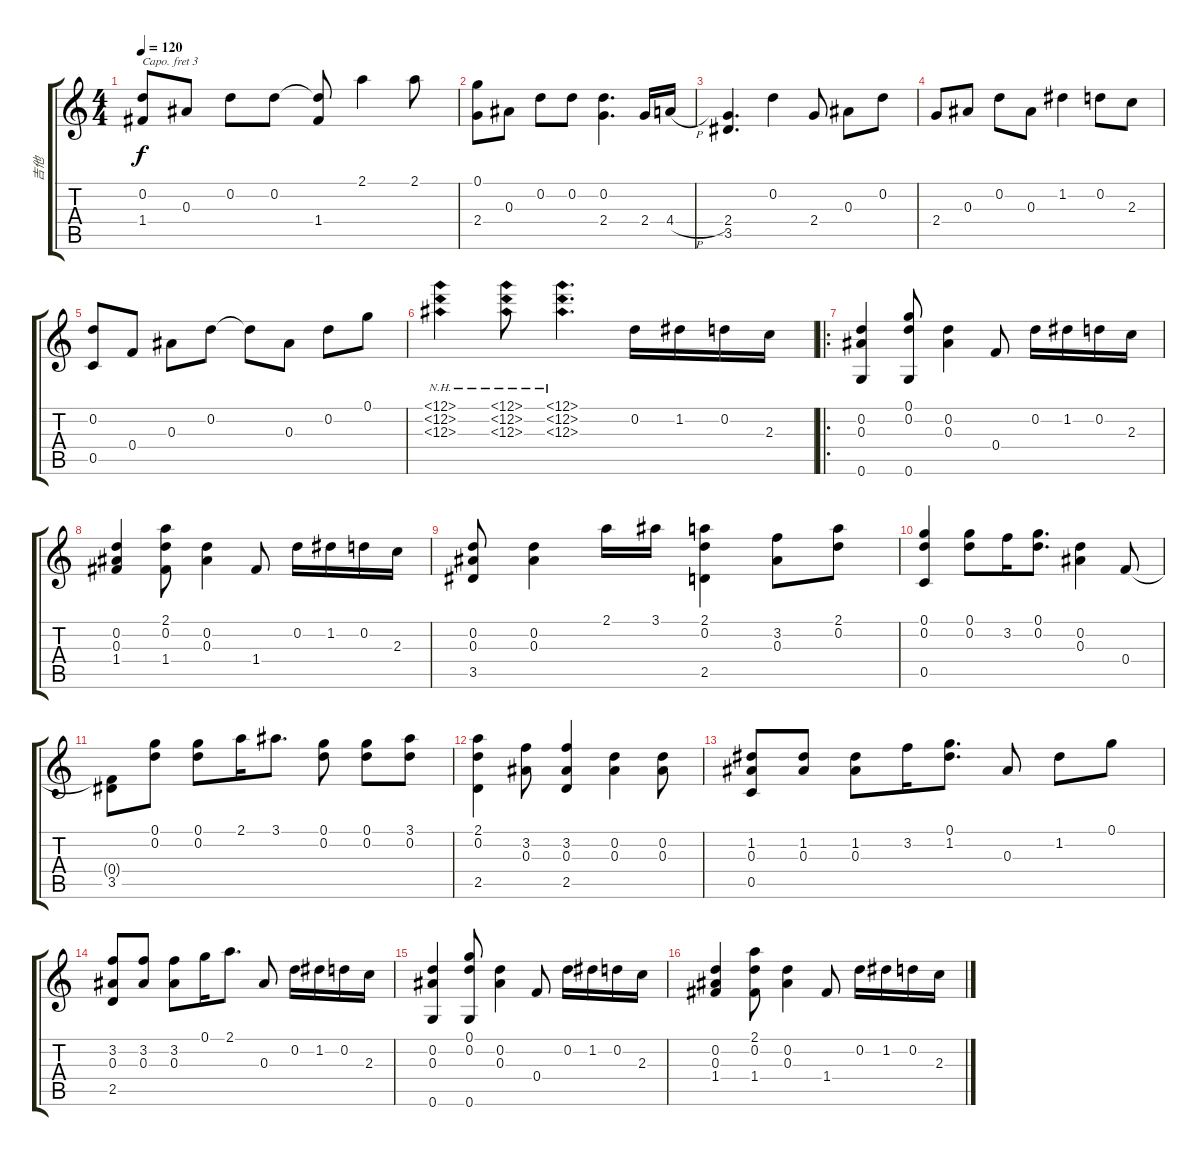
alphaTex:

\track ("吉他" "吉他") {instrument acousticguitarnylon}
\staff {score tabs}
\capo 3
\tuning (E4 B3 G3 D3 A2 E2) {hide}
\ts (4 4)
\tempo 120
\clef g2
\ks c
(0.2 1.4).8{dy f} 0.3.8 0.2.8 0.2.8 (0.2{t} 1.4).8 2.1.4 2.1.8 |
(0.1 2.4).8 0.3.8 0.2.8 0.2.8 (0.2 2.4).4{d} 2.4.16 4.4{h}.16 |
(2.4 3.5).4{d} 0.2.4 2.4.8 0.3.8 0.2.8 |
2.4.8 0.3.8 0.2.8 0.3.8 1.2.4 0.2.8 2.3.8 |
(0.2 0.5).8 0.4.8 0.3.8 0.2.8 0.2{t}.8 0.3.8 0.2.8 0.1.8 |
(12.1{nh} 12.2{nh} 12.3{nh}).4 (12.1{nh} 12.2{nh} 12.3{nh}).8 (12.1{nh} 12.2{nh} 12.3{nh}).4{d} 0.2.16 1.2.16 0.2.16 2.3.16 |
\ro
(0.2 0.3 0.6).4 (0.1 0.2 0.6).8 (0.2 0.3).4 0.4.8 0.2.16 1.2.16 0.2.16 2.3.16 |
(0.2 0.3 1.4).4 (2.1 0.2 1.4).8 (0.2 0.3).4 1.4.8 0.2.16 1.2.16 0.2.16 2.3.16 |
(0.2 0.3 3.5).8 (0.2 0.3).4 2.1.16 3.1.16 (2.1 0.2 2.5).4 (3.2 0.3).8 (2.1 0.2).8 |
(0.1 0.2 0.5).4 (0.1 0.2).8 3.2.16 (0.1 0.2).8{d} (0.2 0.3).4 0.4.8 |
(0.4{t} 3.5).8 (0.1 0.2).8 (0.1 0.2).8 2.1.16 3.1.8{d} (0.1 0.2).8 (0.1 0.2).8 (3.1 0.2).8 |
(2.1 0.2 2.5).4 (3.2 0.3).8 (3.2 0.3 2.5).4 (0.2 0.3).4 (0.2 0.3).8 |
(1.2 0.3 0.5).8 (1.2 0.3).8 (1.2 0.3).8 3.2.16 (0.1 1.2).8{d} 0.3.8 1.2.8 0.1.8 |
(3.2 0.3 2.5).8 (3.2 0.3).8 (3.2 0.3).8 0.1.16 2.1.8{d} 0.3.8 0.2.16 1.2.16 0.2.16 2.3.16 |
(0.2 0.3 0.6).4 (0.1 0.2 0.6).8 (0.2 0.3).4 0.4.8 0.2.16 1.2.16 0.2.16 2.3.16 |
(0.2 0.3 1.4).4 (2.1 0.2 1.4).8 (0.2 0.3).4 1.4.8 0.2.16 1.2.16 0.2.16 2.3.16
